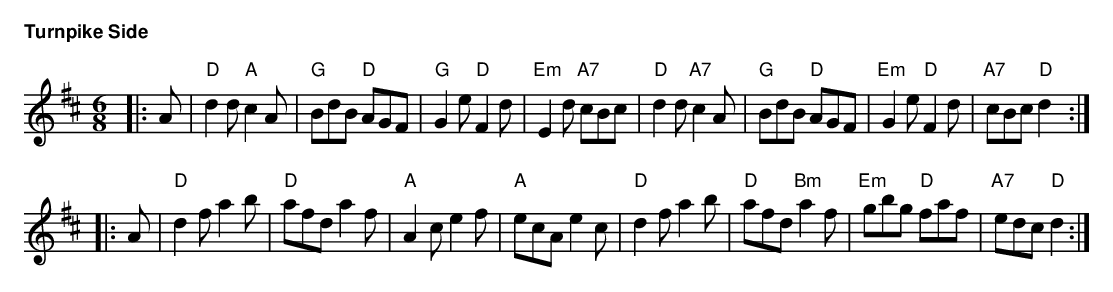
X:1
T:Turnpike Side
C:
M:6/8
L:1/8
K:D
|: A | "D"d2d "A"c2A | "G"BdB "D"AGF | "G"G2e "D"F2d | "Em"E2d "A7"cBc | "D"d2d "A7"c2A | "G"BdB "D"AGF | "Em"G2e "D"F2d | "A7"cBc "D"d2 :|
|: A | "D"d2f a2b | "D"afd a2f | "A"A2c e2f | "A"ecA e2c | "D"d2fa2b | "D"afd "Bm"a2f | "Em"gbg "D"faf | "A7"edc "D"d2 :|
